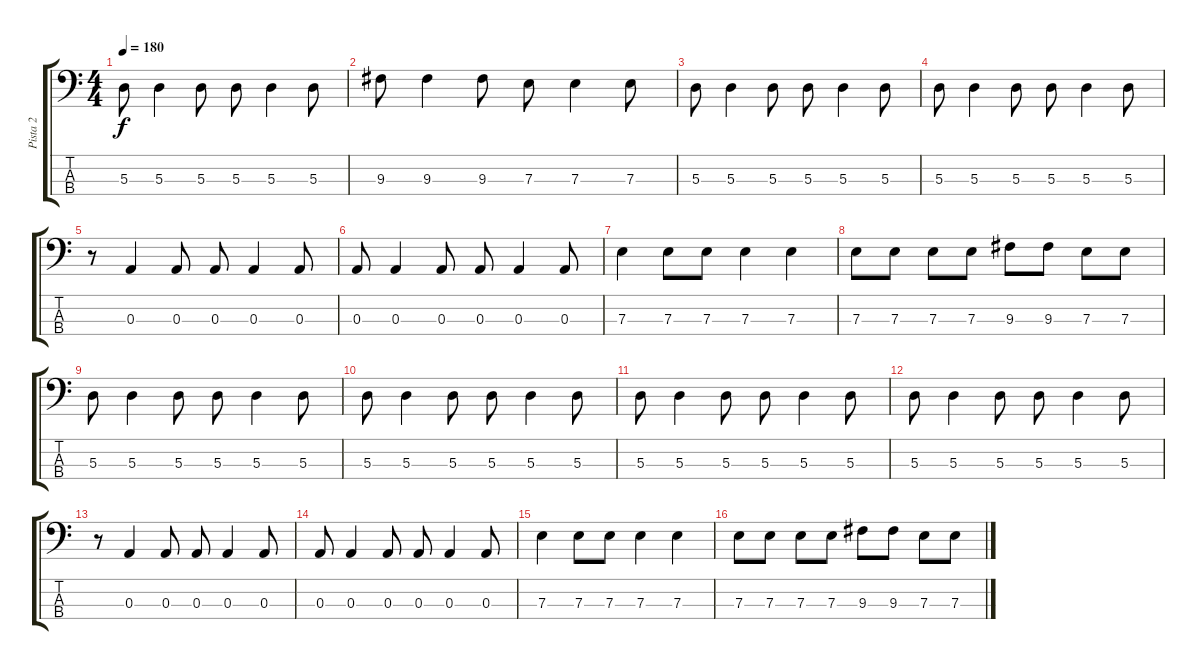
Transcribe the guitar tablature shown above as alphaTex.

\track ("Pista 2" "Pista 2") {instrument electricbassfinger}
\staff {score tabs}
\tuning (G2 D2 A1 E1) {hide}
\ts (4 4)
\tempo 180
\clef f4
\ks c
5.3.8{dy f} 5.3.4 5.3.8 5.3.8 5.3.4 5.3.8 |
9.3.8 9.3.4 9.3.8 7.3.8 7.3.4 7.3.8 |
5.3.8 5.3.4 5.3.8 5.3.8 5.3.4 5.3.8 |
5.3.8 5.3.4 5.3.8 5.3.8 5.3.4 5.3.8 |
r.8 0.3.4 0.3.8 0.3.8 0.3.4 0.3.8 |
0.3.8 0.3.4 0.3.8 0.3.8 0.3.4 0.3.8 |
7.3.4 7.3.8 7.3.8 7.3.4 7.3.4 |
7.3.8 7.3.8 7.3.8 7.3.8 9.3.8 9.3.8 7.3.8 7.3.8 |
5.3.8 5.3.4 5.3.8 5.3.8 5.3.4 5.3.8 |
5.3.8 5.3.4 5.3.8 5.3.8 5.3.4 5.3.8 |
5.3.8 5.3.4 5.3.8 5.3.8 5.3.4 5.3.8 |
5.3.8 5.3.4 5.3.8 5.3.8 5.3.4 5.3.8 |
r.8 0.3.4 0.3.8 0.3.8 0.3.4 0.3.8 |
0.3.8 0.3.4 0.3.8 0.3.8 0.3.4 0.3.8 |
7.3.4 7.3.8 7.3.8 7.3.4 7.3.4 |
7.3.8 7.3.8 7.3.8 7.3.8 9.3.8 9.3.8 7.3.8 7.3.8
